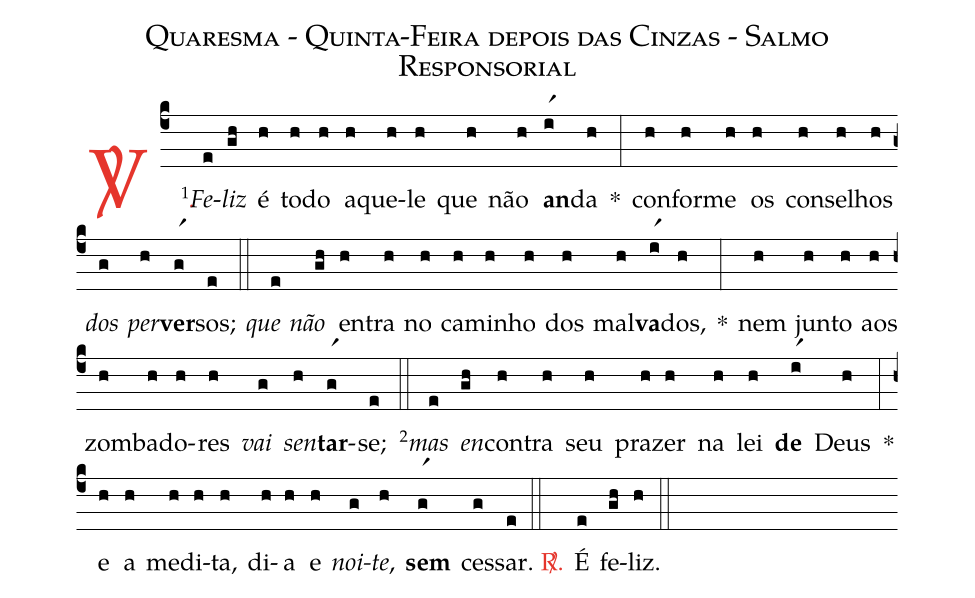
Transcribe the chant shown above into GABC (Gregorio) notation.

name: Quaresma - Quinta-Feira depois das Cinzas - Salmo Responsorial;
%%
(c4)

<c><sp>V/</sp>.</c>() <v>\VSup{1}</v><i>Fe</i>(e)<i>liz</i>(gh) é(h) to(h)do(h) a(h)que(h)le(h) que(h) não(h) <b>an</b>(ir1)da(h) *(:)
con(h)for(h)me(h) os(h) con(h)se(h)lhos(h) <i>dos</i>(g) <i>per</i>(h)<b>ver</b>(gr1)sos;(e)

(::)

<i>que</i>(e) <i>não</i>(gh) en(h)tra(h) no(h) ca(h)mi(h)nho(h) dos(h) mal(h)<b>va</b>(ir1)dos,(h) *(:)
nem(h) jun(h)to(h) aos(h) zom(h)ba(h)do(h)res(h) <i>vai</i>(g) <i>sen</i>(h)<b>tar</b>-(gr1)se;(e)

(::)

<v>\VSup{2}</v><i>mas</i>(e) <i>en</i>(gh)con(h)tra(h) seu(h) pra(h)zer(h) na(h) lei(h) <b>de</b>(ir1) Deus(h) *(:)
e(h) a(h) me(h)di(h)ta,(h) di(h)a(h) e(h) <i>noi</i>(g)<i>te</i>,(h) <b>sem</b>(gr1) ces(g)sar.(e)

(::)

<c><sp>R/</sp>.</c>() É(e) fe(gh)liz.(h)

(::)
